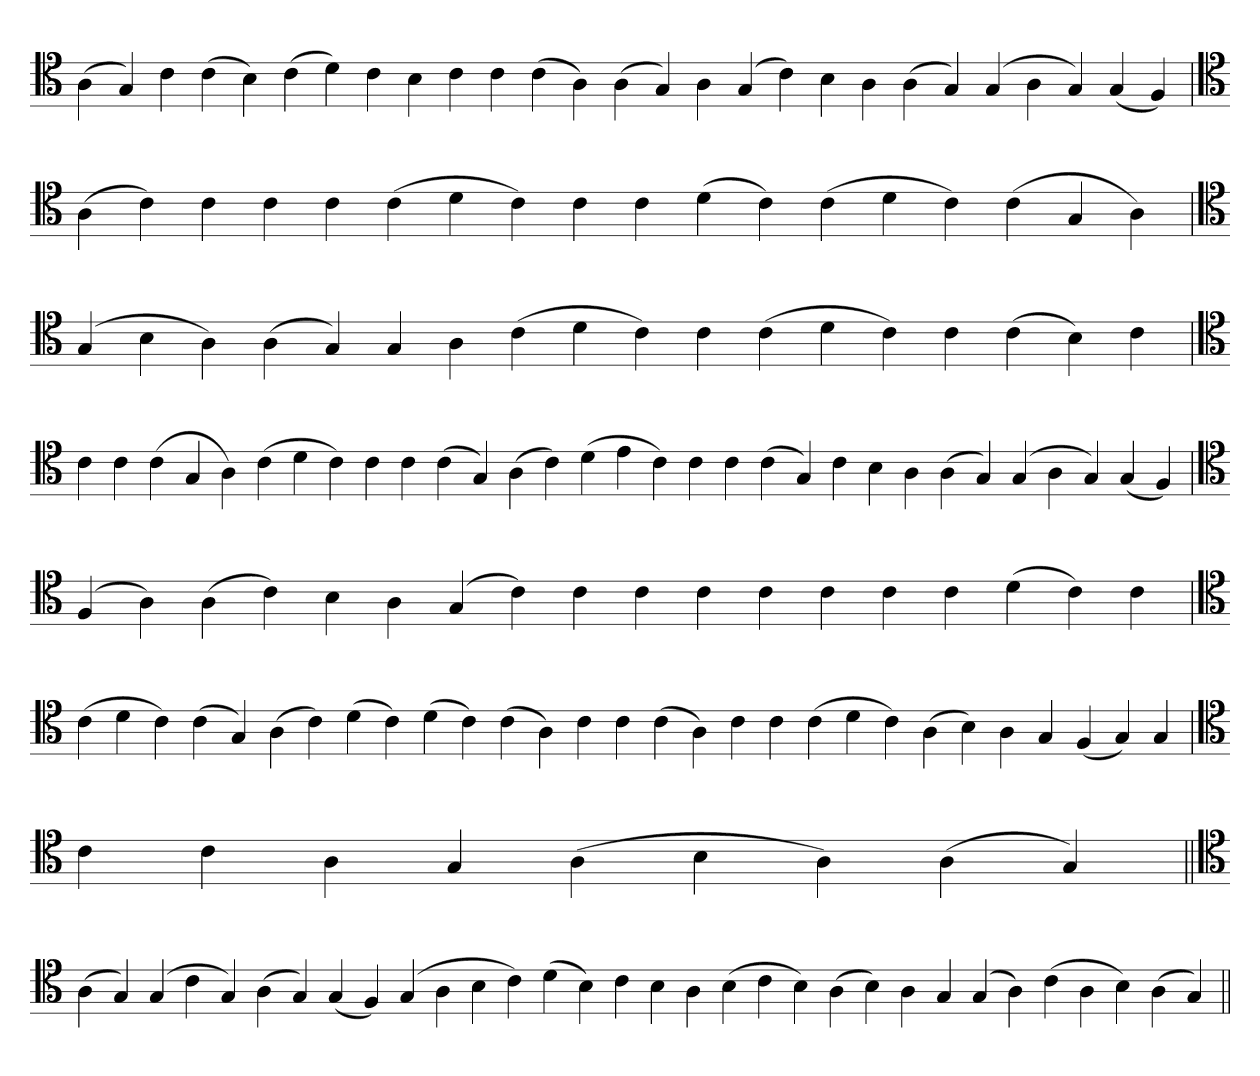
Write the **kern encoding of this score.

**kern
*part1
*staff1
*clefC4
=
(4A
4G)
4c
(4c
4B)
(4c
4d)
4c
4B
4c
4c
(4c
4A)
(4A
4G)
4A
(4G
4c)
4B
4A
(4A
4G)
(4G
4A
4G)
(4G
4F)
=
*clefC4
(4A
4c)
4c
4c
4c
(4c
4d
4c)
4c
4c
(4d
4c)
(4c
4d
4c)
(4c
4G
4A)
=`
*clefC4
(4G
4B
4A)
(4A
4G)
4G
4A
(4c
4d
4c)
4c
(4c
4d
4c)
4c
(4c
4B)
4c
='
*clefC4
4c
4c
(4c
4G
4A)
(4c
4d
4c)
4c
4c
(4c
4G)
(4A
4c)
(4d
4e
4c)
4c
4c
(4c
4G)
4c
4B
4A
(4A
4G)
(4G
4A
4G)
(4G
4F)
=
*clefC4
(4F
4A)
(4A
4c)
4B
4A
(4G
4c)
4c
4c
4c
4c
4c
4c
4c
(4d
4c)
4c
=`
*clefC4
(4c
4d
4c)
(4c
4G)
(4A
4c)
(4d
4c)
(4d
4c)
(4c
4A)
4c
4c
(4c
4A)
4c
4c
(4c
4d
4c)
(4A
4B)
4A
4G
(4F
4G)
4G
=`
*clefC4
4c
4c
4A
4G
(4A
4B
4A)
(4A
4G)
=||
*clefC4
(4A
4G)
(4G
4c
4G)
(4A
4G)
(4G
4F)
(4G
4A
4B
4c)
(4d
4B)
4c
4B
4A
(4B
4c
4B)
(4A
4B)
4A
4G
(4G
4A)
(4c
4A
4B)
(4A
4G)
=||
*-
